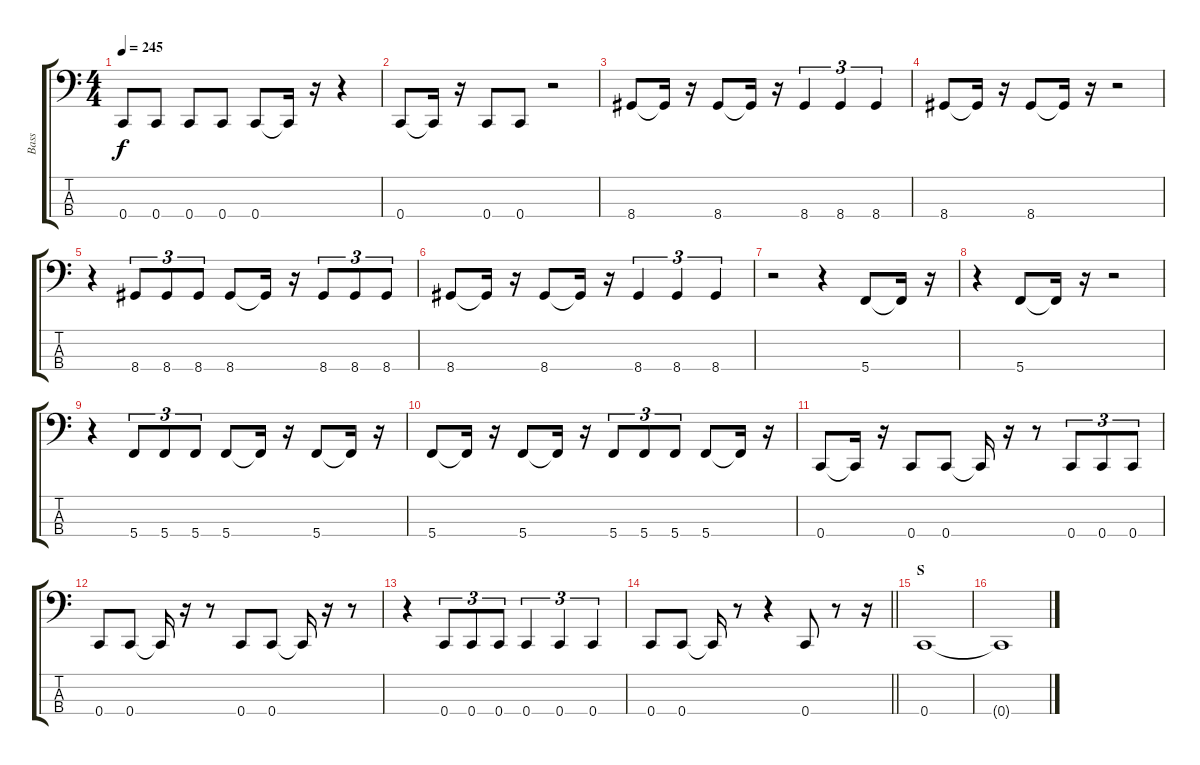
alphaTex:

\track ("Bass" "Bass") {instrument electricbasspick}
\staff {score tabs}
\tuning (F2 C2 G1 C1) {hide}
\ts (4 4)
\tempo 245
\clef f4
\ks c
0.4.8{dy f} 0.4.8 0.4.8 0.4.8 0.4.8 0.4{t}.16 r.16 r.4 |
0.4.8 0.4{t}.16 r.16 0.4.8 0.4.8 r.2 |
8.4.8 8.4{t}.16 r.16 8.4.8 8.4{t}.16 r.16 8.4.4{tu (3 2)} 8.4.4{tu (3 2)} 8.4.4{tu (3 2)} |
8.4.8 8.4{t}.16 r.16 8.4.8 8.4{t}.16 r.16 r.2 |
r.4 8.4.8{tu (3 2)} 8.4.8{tu (3 2)} 8.4.8{tu (3 2)} 8.4.8 8.4{t}.16 r.16 8.4.8{tu (3 2)} 8.4.8{tu (3 2)} 8.4.8{tu (3 2)} |
8.4.8 8.4{t}.16 r.16 8.4.8 8.4{t}.16 r.16 8.4.4{tu (3 2)} 8.4.4{tu (3 2)} 8.4.4{tu (3 2)} |
r.2 r.4 5.4.8 5.4{t}.16 r.16 |
r.4 5.4.8 5.4{t}.16 r.16 r.2 |
r.4 5.4.8{tu (3 2)} 5.4.8{tu (3 2)} 5.4.8{tu (3 2)} 5.4.8 5.4{t}.16 r.16 5.4.8 5.4{t}.16 r.16 |
5.4.8 5.4{t}.16 r.16 5.4.8 5.4{t}.16 r.16 5.4.8{tu (3 2)} 5.4.8{tu (3 2)} 5.4.8{tu (3 2)} 5.4.8 5.4{t}.16 r.16 |
0.4.8 0.4{t}.16 r.16 0.4.8 0.4.8 0.4{t}.16 r.16 r.8 0.4.8{tu (3 2)} 0.4.8{tu (3 2)} 0.4.8{tu (3 2)} |
0.4.8 0.4.8 0.4{t}.16 r.16 r.8 0.4.8 0.4.8 0.4{t}.16 r.16 r.8 |
r.4 0.4.8{tu (3 2)} 0.4.8{tu (3 2)} 0.4.8{tu (3 2)} 0.4.4{tu (3 2)} 0.4.4{tu (3 2)} 0.4.4{tu (3 2)} |
\barLineRight lightlight
0.4.8 0.4.8 0.4{t}.16 r.8 r.4 0.4.8 r.8 r.16 |
\section ("" "S")
0.4.1 |
0.4{t}.1
